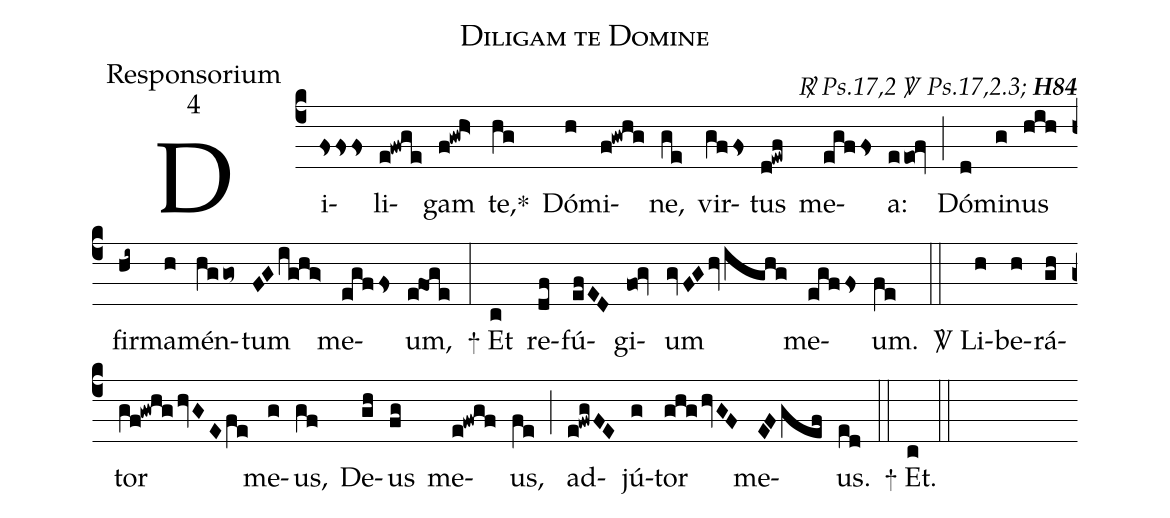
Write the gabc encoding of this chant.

name:Diligam te Domine;
office-part:Responsorium;
mode:4;
commentary:{\itshape\mdseries \Rbar\ Ps.17,2 \Vbar\  Ps.17,2.3;\/} {\bfseries H84};
%%
(c4)  Di(Fsss)li(e!fwge)gam(f!gwh>) te,<sp>*</sp>(hg) Dó(h)mi(f!gwhg)ne,(ge) vir(gfFs)tus(d!ewf) me(egfFs)a:(eeo0!fv) (;)
Dó(d)mi(g)nus(hih) fir(hi~)ma(h)mén(hggo~)tum(FGig!h!g>) me(egfFs)um,(e!fo1@ge) (:)
<sp>+</sp> Et(c) re(df)fú(efED)gi(fo0!gv)um(gvFGhvighg) me(egfFs)um.(fe) (::)
<sp>V/</sp> Li(h)be(h)rá(gh)tor(gf!gwhghvGEfe) me(g)us,(gf) De(gh)us(fg) me(e!fwgf)us,(fe) (;)
ad(e!fwgFE)jú(g)tor(ghghvGF) me(EFgef)us.(ed) (::)
<sp>+</sp> Et.(c) (::)
